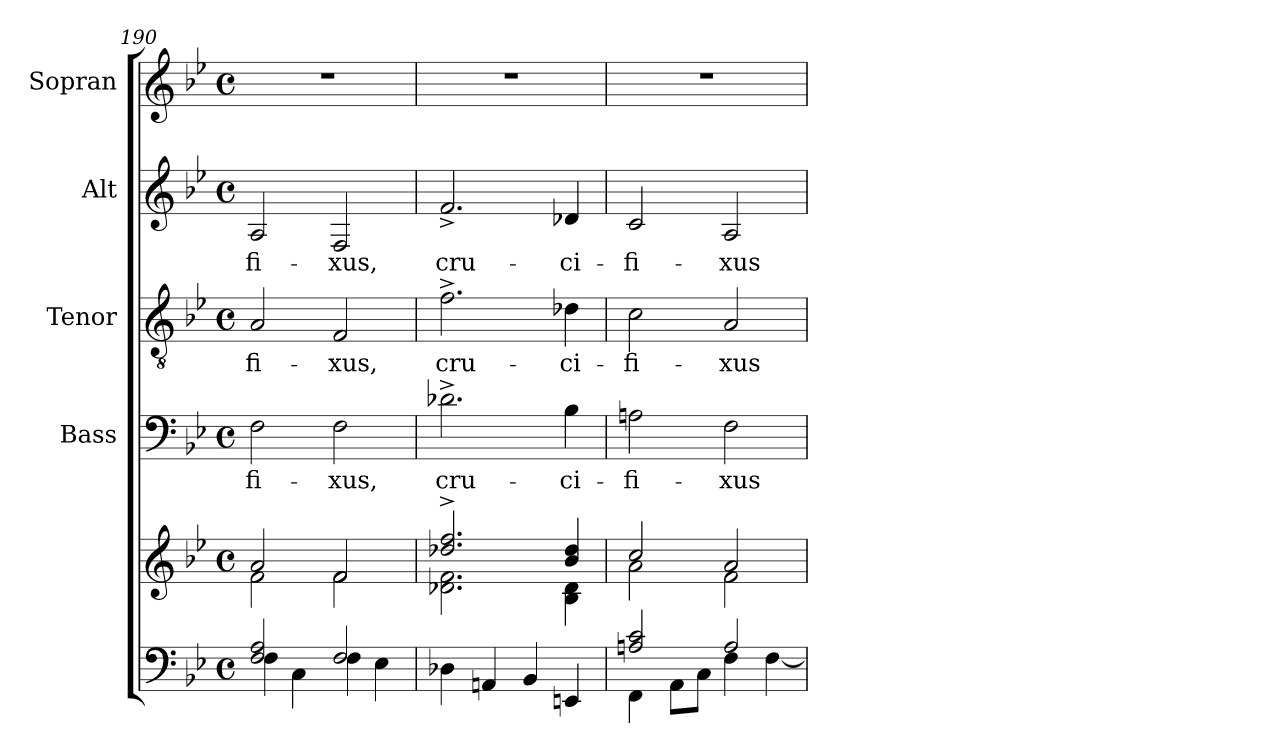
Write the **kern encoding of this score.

**kern	**kern	**kern	**text	**kern	**text	**kern	**text	**kern
*part5	*part5	*part4	*part4	*part3	*part3	*part2	*part2	*part1
*staff6	*staff5	*staff4	*staff4	*staff3	*staff3	*staff2	*staff2	*staff1
*	*	*I"Bass	*	*I"Tenor	*	*I"Alt	*	*I"Sopran
*	*	*I'B.	*	*I'T.	*	*I'A.	*	*I'S.
*clefF4	*clefG2	*clefF4	*	*clefGv2	*	*clefG2	*	*clefG2
*k[b-e-]	*k[b-e-]	*k[b-e-]	*	*k[b-e-]	*	*k[b-e-]	*	*k[b-e-]
*B-:	*B-:	*B-:	*	*B-:	*	*B-:	*	*B-:
*M4/4	*M4/4	*M4/4	*	*M4/4	*	*M4/4	*	*M4/4
*met(c)	*met(c)	*met(c)	*	*met(c)	*	*met(c)	*	*met(c)
=190	=190	=190	=190	=190	=190	=190	=190	=190
*^	*^	*	*	*	*	*	*	*
!	!	!	!	!	!LO:LY:b	!	!LO:LY:b	!	!LO:LY:b	!
2F/ 2A/	4F\	2a/	2f\	2F\	-fi-	2A/	-fi-	2A/	-fi-	1r
.	4C\	.	.	.	.	.	.	.	.	.
!	!	!	!	!	!LO:LY:b	!	!LO:LY:b	!	!LO:LY:b	!
2F/	4F\	2f/	2f\	2F\	-xus,	2F/	-xus,	2F/	-xus,	.
.	4E-\	.	.	.	.	.	.	.	.	.
=191	=191	=191	=191	=191	=191	=191	=191	=191	=191	=191
!	!	!	!	!	!LO:LY:b	!	!LO:LY:b	!	!LO:LY:b	!
*v	*v	*	*	*	*	*	*	*	*	*
4D-X\	2.dd-X/^> 2.ff/^>	2.d-X\ 2.f\	2.d-X^>\	cru-	2.f^>\	cru-	2.f^>/	cru-	1r
4AAn/	.	.	.	.	.	.	.	.	.
4BB-/	.	.	.	.	.	.	.	.	.
!	!	!	!	!LO:LY:b	!	!LO:LY:b	!	!LO:LY:b	!
4EEn/	4b-/ 4dd-/	4B-\ 4d-\	4B-\	-ci-	4d-X\	-ci-	4d-X/	-ci-	.
!!LO:LB:g=z
=192	=192	=192	=192	=192	=192	=192	=192	=192	=192
*^	*	*	*	*	*	*	*	*	*
!	!	!	!	!	!LO:LY:b	!	!LO:LY:b	!	!LO:LY:b	!
2An/ 2c/	4FF\	2cc/	2a\	2An\	-fi-	2c\	-fi-	2c/	-fi-	1r
.	8AA\L	.	.	.	.	.	.	.	.	.
.	8C\J	.	.	.	.	.	.	.	.	.
!	!	!	!	!	!LO:LY:b	!	!LO:LY:b	!	!LO:LY:b	!
2A/	4F\	2a/	2f\	2F\	-xus	2A/	-xus	2A/	-xus	.
.	[<4F\	.	.	.	.	.	.	.	.	.
*v	*v	*	*	*	*	*	*	*	*	*
*	*v	*v	*	*	*	*	*	*	*
=	=	=	=	=	=	=	=	=
*-	*-	*-	*-	*-	*-	*-	*-	*-
